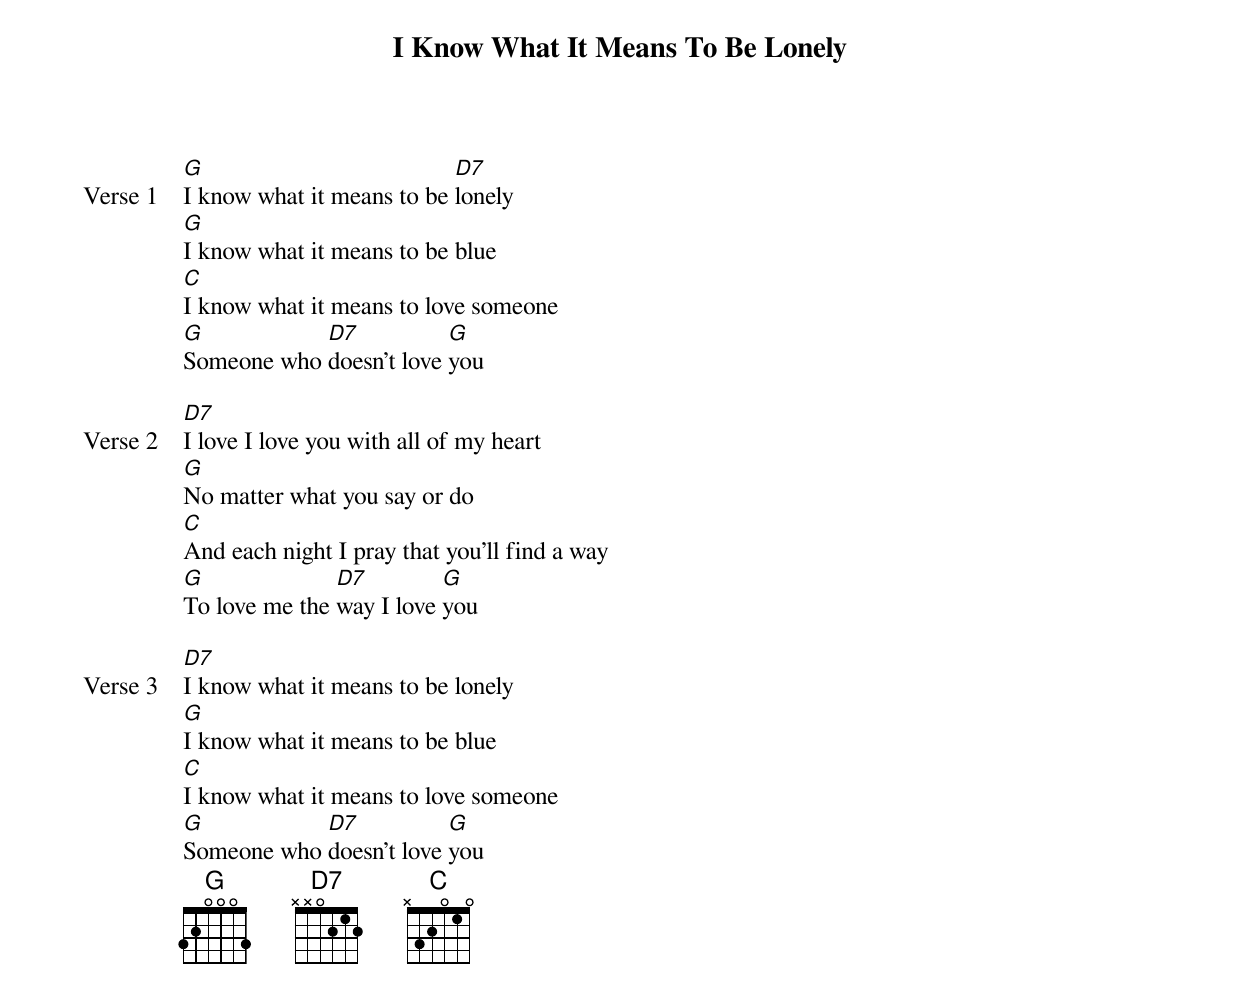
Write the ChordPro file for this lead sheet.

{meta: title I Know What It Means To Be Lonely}
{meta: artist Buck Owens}

{start_of_verse: Verse 1}
[G]I know what it means to be [D7]lonely
[G]I know what it means to be blue
[C]I know what it means to love someone
[G]Someone who [D7]doesn’t love [G]you
{end_of_verse}

{start_of_verse: Verse 2}
[D7]I love I love you with all of my heart
[G]No matter what you say or do
[C]And each night I pray that you’ll find a way
[G]To love me the [D7]way I love [G]you
{end_of_verse}

{start_of_verse: Verse 3}
[D7]I know what it means to be lonely
[G]I know what it means to be blue
[C]I know what it means to love someone
[G]Someone who [D7]doesn’t love [G]you
{end_of_verse}
